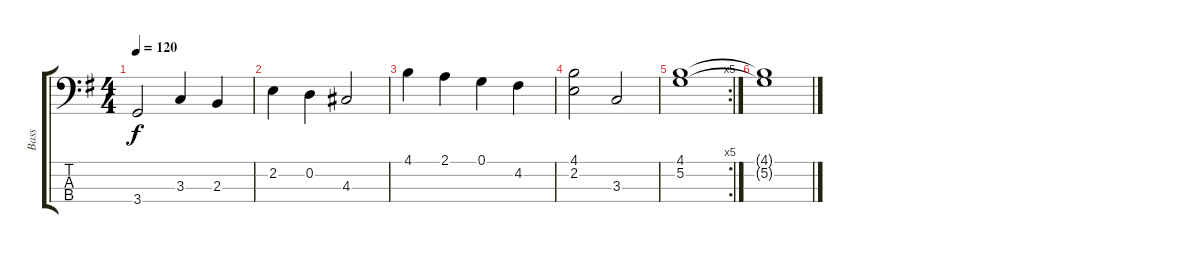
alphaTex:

\track ("Bass" "Bass") {instrument acousticbass}
\staff {score tabs}
\tuning (G2 D2 A1 E1) {hide}
\ts (4 4)
\tempo 120
\clef f4
\ks g
3.4.2{dy f} 3.3.4 2.3.4 |
2.2.4 0.2.4 4.3.2 |
4.1.4 2.1.4 0.1.4 4.2.4 |
(4.1 2.2).2 3.3.2 |
\rc 5
(4.1 5.2).1 |
(4.1{t} 5.2{t}).1
